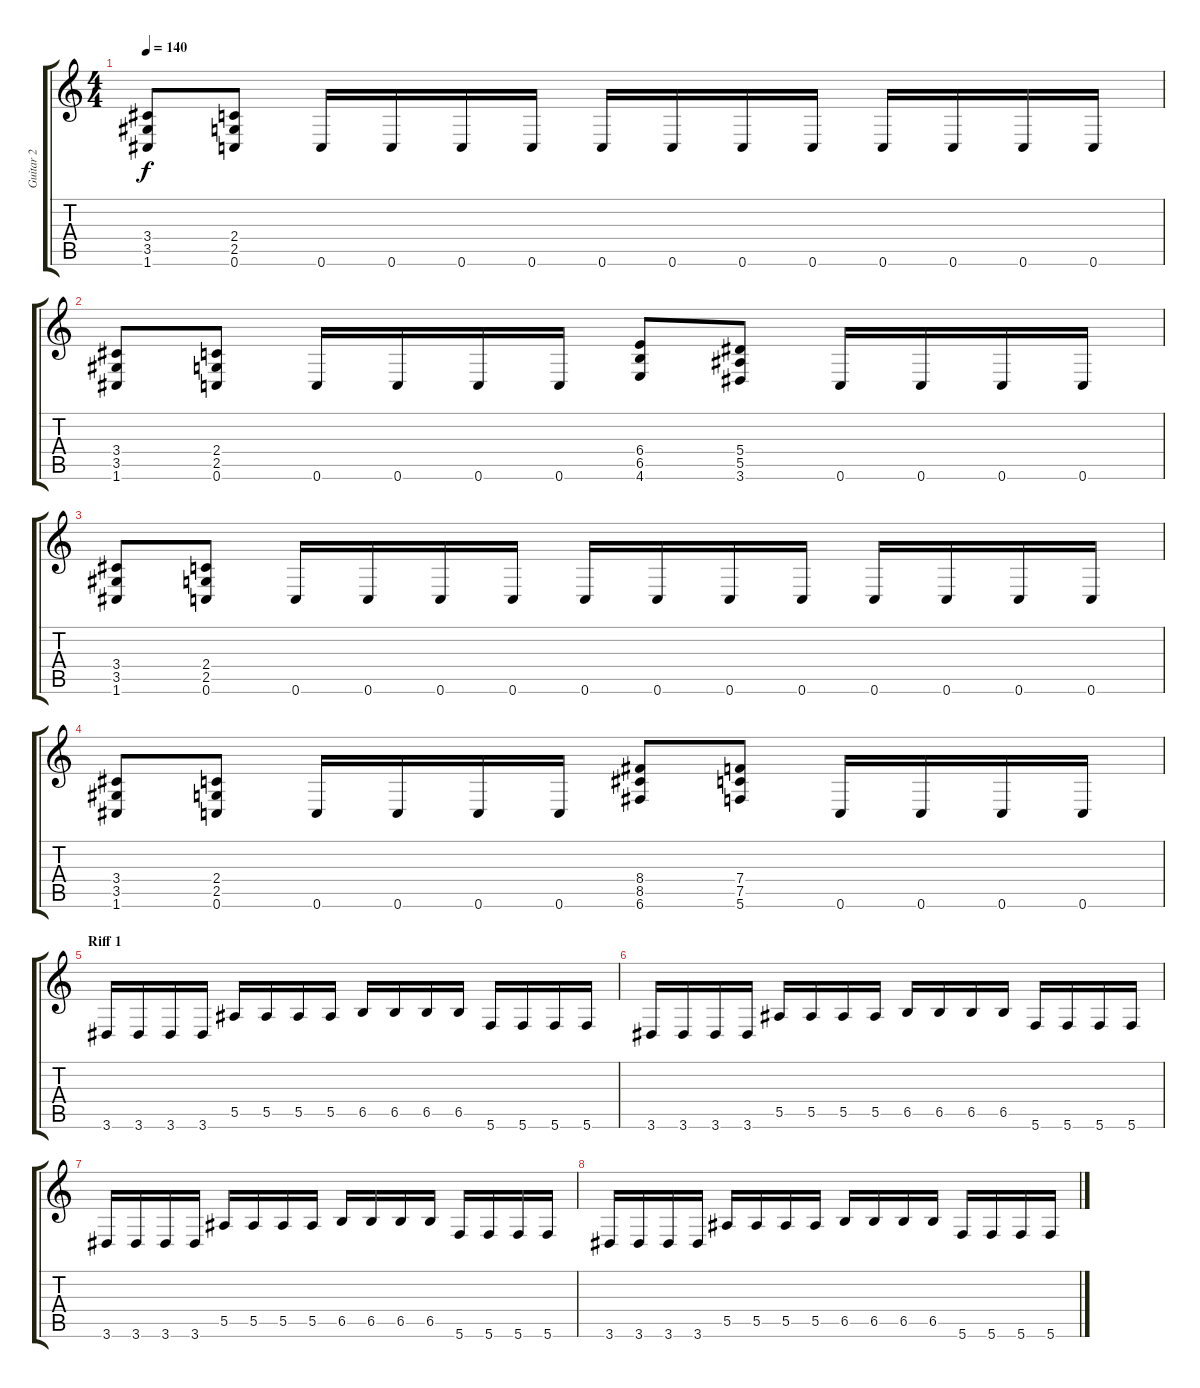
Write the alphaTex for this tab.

\track ("Guitar 2" "Guitar 2") {instrument distortionguitar}
\staff {score tabs}
\tuning (C4 G3 Eb3 Bb2 F2 C2) {hide}
\ts (4 4)
\tempo 140
\clef g2
\ks c
(3.4 3.5 1.6).8{dy f} (2.4 2.5 0.6).8 0.6.16 0.6.16 0.6.16 0.6.16 0.6.16 0.6.16 0.6.16 0.6.16 0.6.16 0.6.16 0.6.16 0.6.16 |
(3.4 3.5 1.6).8 (2.4 2.5 0.6).8 0.6.16 0.6.16 0.6.16 0.6.16 (6.4 6.5 4.6).8 (5.4 5.5 3.6).8 0.6.16 0.6.16 0.6.16 0.6.16 |
(3.4 3.5 1.6).8 (2.4 2.5 0.6).8 0.6.16 0.6.16 0.6.16 0.6.16 0.6.16 0.6.16 0.6.16 0.6.16 0.6.16 0.6.16 0.6.16 0.6.16 |
(3.4 3.5 1.6).8 (2.4 2.5 0.6).8 0.6.16 0.6.16 0.6.16 0.6.16 (8.4 8.5 6.6).8 (7.4 7.5 5.6).8 0.6.16 0.6.16 0.6.16 0.6.16 |
\section ("" "Riff 1")
3.6.16 3.6.16 3.6.16 3.6.16 5.5.16 5.5.16 5.5.16 5.5.16 6.5.16 6.5.16 6.5.16 6.5.16 5.6.16 5.6.16 5.6.16 5.6.16 |
3.6.16 3.6.16 3.6.16 3.6.16 5.5.16 5.5.16 5.5.16 5.5.16 6.5.16 6.5.16 6.5.16 6.5.16 5.6.16 5.6.16 5.6.16 5.6.16 |
3.6.16 3.6.16 3.6.16 3.6.16 5.5.16 5.5.16 5.5.16 5.5.16 6.5.16 6.5.16 6.5.16 6.5.16 5.6.16 5.6.16 5.6.16 5.6.16 |
3.6.16 3.6.16 3.6.16 3.6.16 5.5.16 5.5.16 5.5.16 5.5.16 6.5.16 6.5.16 6.5.16 6.5.16 5.6.16 5.6.16 5.6.16 5.6.16
